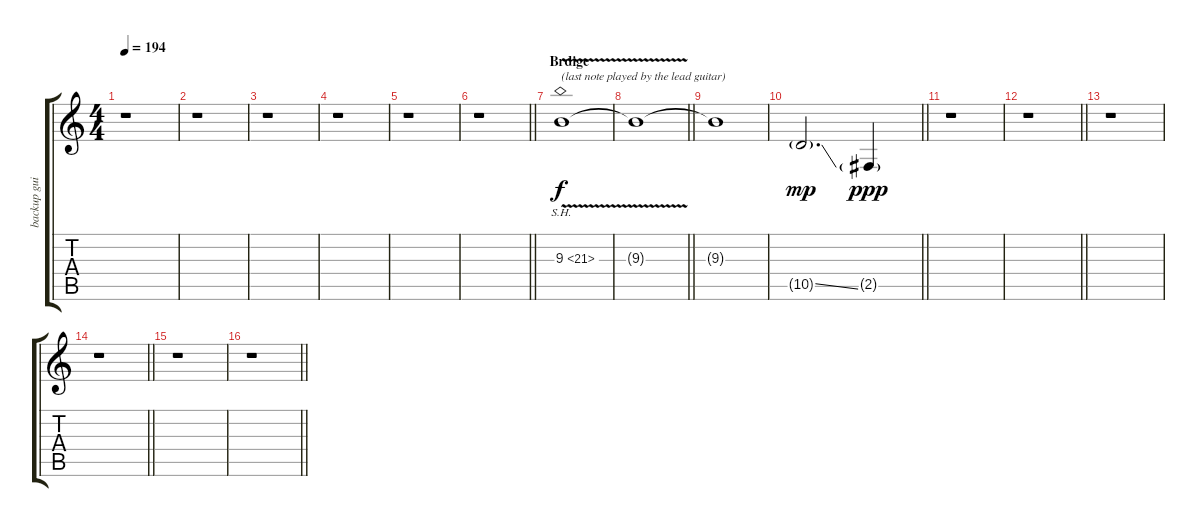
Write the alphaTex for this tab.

\track ("backup guitar" "backup gui") {instrument distortionguitar}
\staff {score tabs}
\tuning (B3 Gb3 D3 A2 E2 B1) {hide}
\ts (4 4)
\tempo 194
\clef g2
\ks c
r.1{dy f} |
r.1 |
r.1 |
r.1 |
r.1 |
\barLineRight lightlight
r.1{volume 9} |
\section ("" "Brdige")
9.3{sh 12 v}.1{txt "(last note played by the lead guitar)"} |
\barLineRight lightlight
9.3{t}.1 |
9.3{t}.1 |
\barLineRight lightlight
10.5{ss g}.2{d dy mp} 2.5{g}.4{dy ppp} |
r.1 |
\barLineRight lightlight
r.1 |
r.1 |
\barLineRight lightlight
r.1 |
r.1 |
\barLineRight lightlight
r.1
